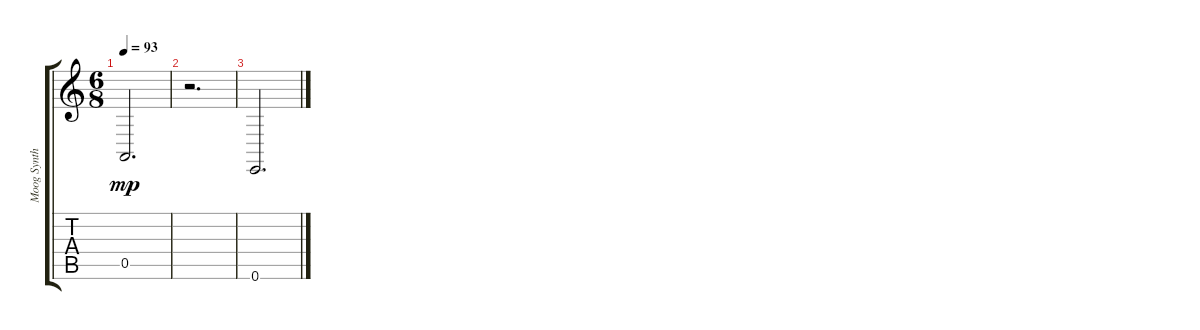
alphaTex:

\track ("Moog Synthesizer 2 [Per Wiberg]" "Moog Synth") {instrument voiceoohs}
\staff {score tabs}
\tuning (E4 B3 G3 D3 A2 E2) {hide}
\ts (6 8)
\tempo 93
\clef g2
\ks c
0.5.2{d dy mp} |
r.2{d} |
0.6.2{d}
